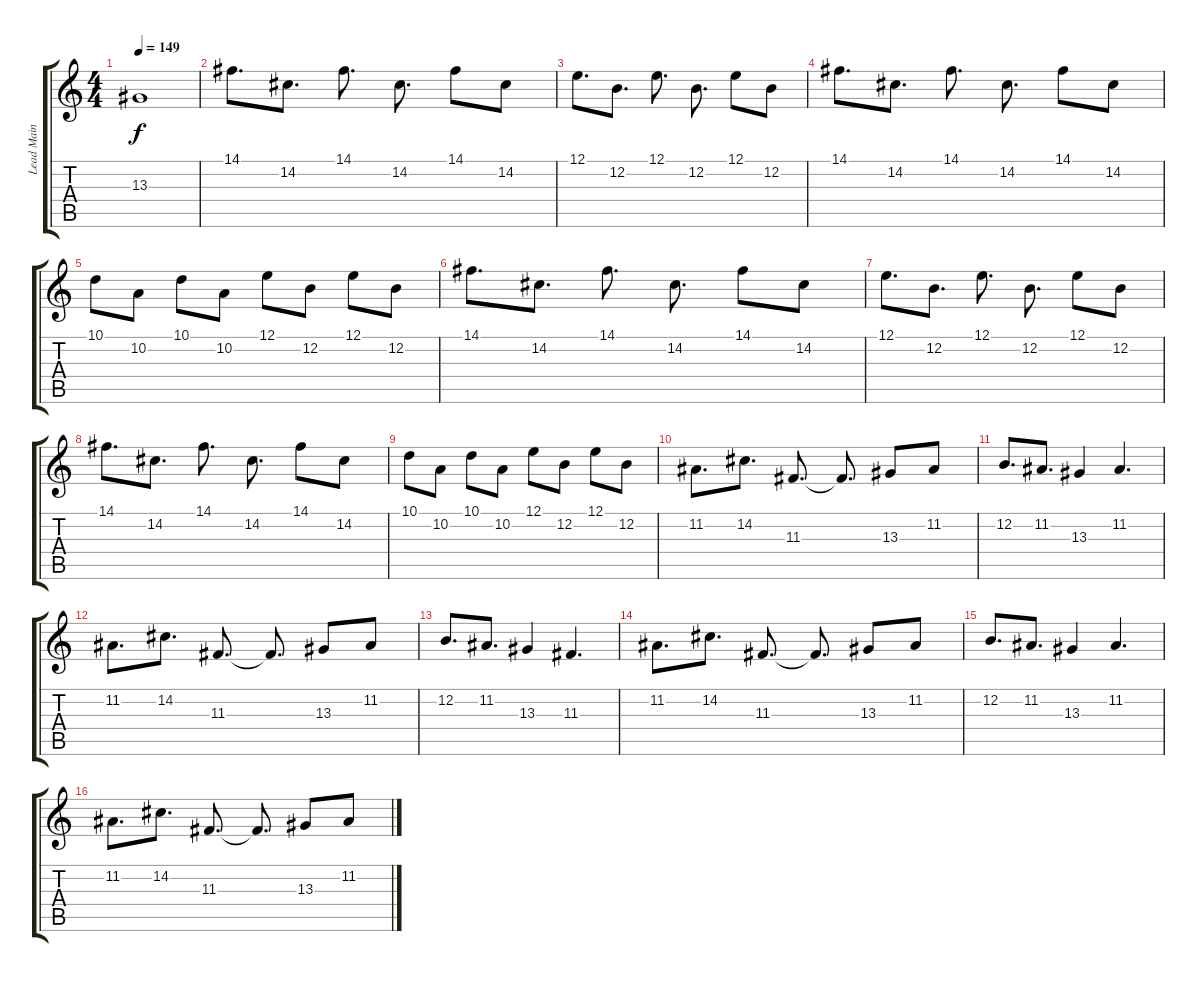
\track ("Lead Main" "Lead Main") {instrument lead2sawtooth}
\staff {score tabs}
\tuning (E4 B3 G3 D3 A2 E2) {hide}
\ts (4 4)
\tempo 149
\clef g2
\ks c
13.3.1{dy f} |
14.1.8{d} 14.2.8{d} 14.1.8{d} 14.2.8{d} 14.1.8 14.2.8 |
12.1.8{d} 12.2.8{d} 12.1.8{d} 12.2.8{d} 12.1.8 12.2.8 |
14.1.8{d} 14.2.8{d} 14.1.8{d} 14.2.8{d} 14.1.8 14.2.8 |
10.1.8 10.2.8 10.1.8 10.2.8 12.1.8 12.2.8 12.1.8 12.2.8 |
14.1.8{d} 14.2.8{d} 14.1.8{d} 14.2.8{d} 14.1.8 14.2.8 |
12.1.8{d} 12.2.8{d} 12.1.8{d} 12.2.8{d} 12.1.8 12.2.8 |
14.1.8{d} 14.2.8{d} 14.1.8{d} 14.2.8{d} 14.1.8 14.2.8 |
10.1.8 10.2.8 10.1.8 10.2.8 12.1.8 12.2.8 12.1.8 12.2.8 |
11.2.8{d} 14.2.8{d} 11.3.8{d} 11.3{t}.8{d} 13.3.8 11.2.8 |
12.2.8{d} 11.2.8{d} 13.3.4 11.2.4{d} |
11.2.8{d} 14.2.8{d} 11.3.8{d} 11.3{t}.8{d} 13.3.8 11.2.8 |
12.2.8{d} 11.2.8{d} 13.3.4 11.3.4{d} |
11.2.8{d} 14.2.8{d} 11.3.8{d} 11.3{t}.8{d} 13.3.8 11.2.8 |
12.2.8{d} 11.2.8{d} 13.3.4 11.2.4{d} |
11.2.8{d} 14.2.8{d} 11.3.8{d} 11.3{t}.8{d} 13.3.8 11.2.8
